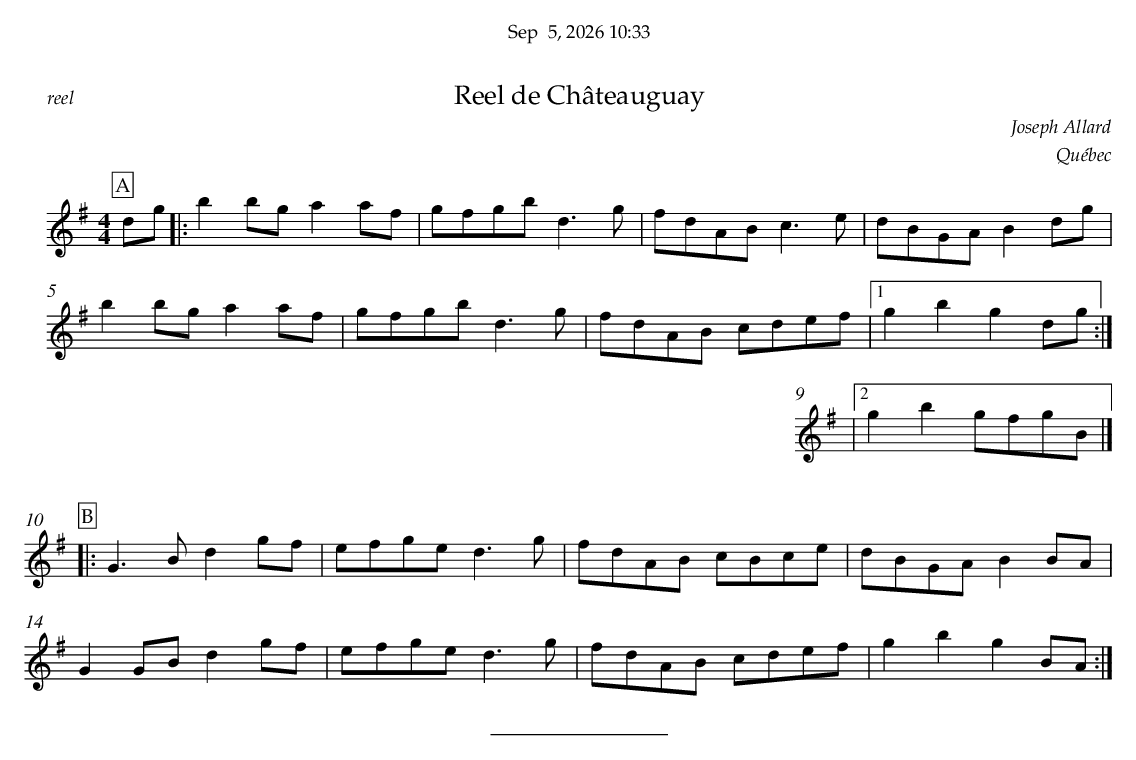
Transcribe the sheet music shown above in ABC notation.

X:1
T:Reel de Châteauguay
C:Joseph Allard
O:Québec
M:4/4
L:1/8
K:Gmaj
P:A
dg |: b2bg a2af | gfgb d3g | fdAB c3e | dBGA B2dg |
b2bg a2af | gfgb d3g | fdAB cdef |1 g2b2 g2dg :|
|2 g2b2 gfgB |]
%%vskip 0.5cm
P:B
|:G3B d2gf | efge d3g | fdAB cBce | dBGA B2BA |
G2GB d2gf | efge d3g | fdAB cdef | g2b2 g2BA :|
